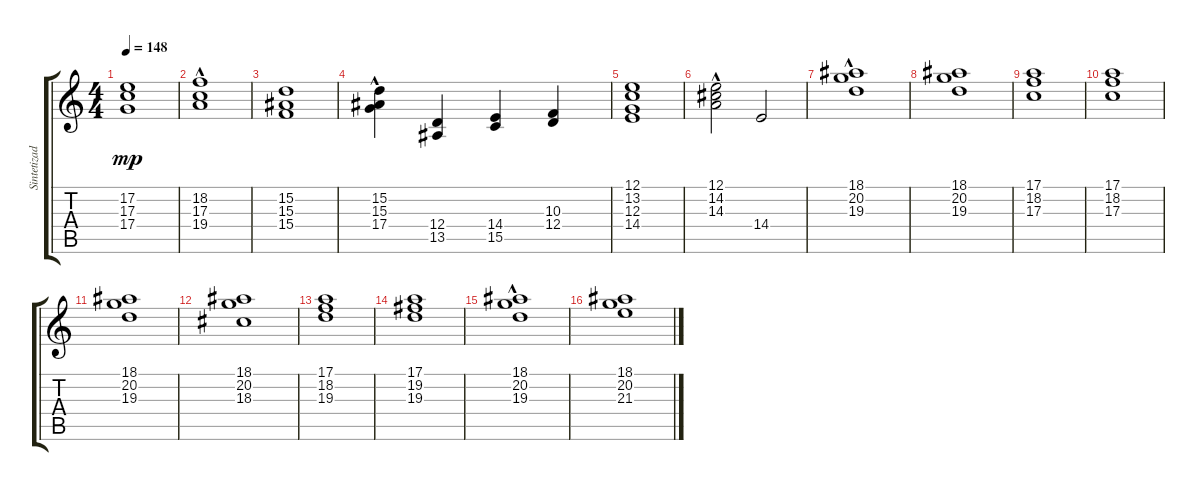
\track ("Sintetizador" "Sintetizad") {instrument stringensemble1}
\staff {score tabs}
\tuning (E4 B3 G3 D3 A2 E2) {hide}
\ts (4 4)
\tempo 148
\clef g2
\ks c
(17.2 17.3 17.4).1{dy mp} |
(18.2{hac} 17.3 19.4).1 |
(15.2 15.3 15.4).1 |
(15.2{hac} 15.3{hac} 17.4{hac}).4 (12.4 13.5).4 (14.4 15.5).4 (10.3 12.4).4 |
(12.1 13.2 12.3 14.4).1 |
(12.1{hac} 14.2{hac} 14.3{hac}).2 14.4.2 |
(18.1 20.2{hac} 19.3{hac}).1 |
(18.1 20.2 19.3).1 |
(17.1 18.2 17.3).1 |
(17.1 18.2 17.3).1 |
(18.1 20.2 19.3).1 |
(18.1 20.2 18.3).1 |
(17.1 18.2 19.3).1 |
(17.1 19.2 19.3).1 |
(18.1 20.2{hac} 19.3{hac}).1 |
(18.1 20.2 21.3).1
